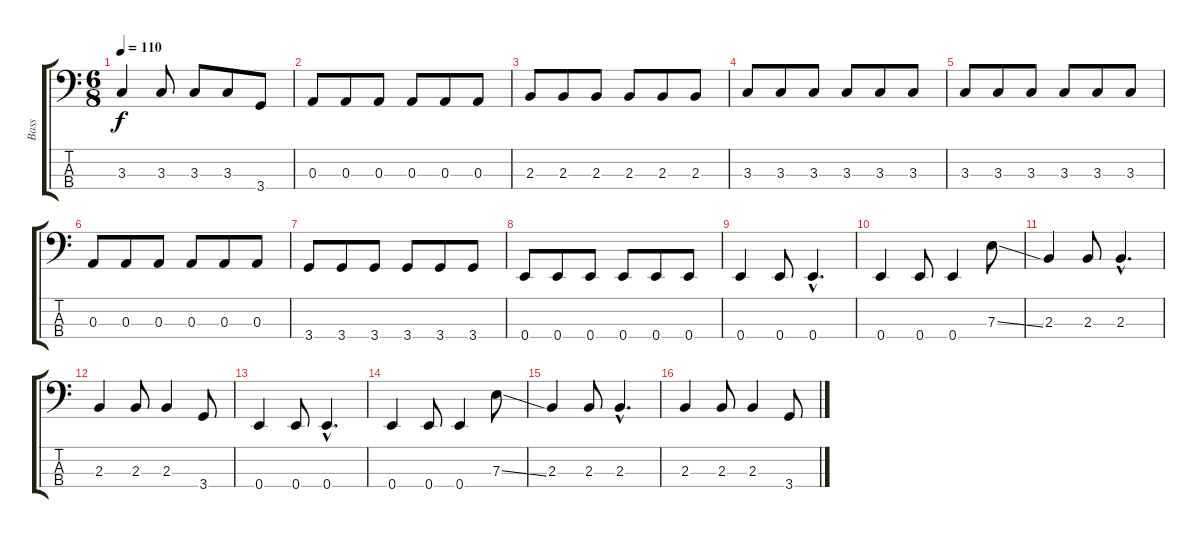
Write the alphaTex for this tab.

\track ("Bass" "Bass") {instrument electricbasspick}
\staff {score tabs}
\tuning (G2 D2 A1 E1) {hide}
\ts (6 8)
\tempo 110
\clef f4
\ks c
3.3.4{dy f} 3.3.8 3.3.8 3.3.8 3.4.8 |
0.3.8 0.3.8 0.3.8 0.3.8 0.3.8 0.3.8 |
2.3.8 2.3.8 2.3.8 2.3.8 2.3.8 2.3.8 |
3.3.8 3.3.8 3.3.8 3.3.8 3.3.8 3.3.8 |
3.3.8 3.3.8 3.3.8 3.3.8 3.3.8 3.3.8 |
0.3.8 0.3.8 0.3.8 0.3.8 0.3.8 0.3.8 |
3.4.8 3.4.8 3.4.8 3.4.8 3.4.8 3.4.8 |
0.4.8 0.4.8 0.4.8 0.4.8 0.4.8 0.4.8 |
0.4.4 0.4.8 0.4{hac}.4{d} |
0.4.4 0.4.8 0.4.4 7.3{ss}.8 |
2.3.4 2.3.8 2.3{hac}.4{d} |
2.3.4 2.3.8 2.3.4 3.4.8 |
0.4.4 0.4.8 0.4{hac}.4{d} |
0.4.4 0.4.8 0.4.4 7.3{ss}.8 |
2.3.4 2.3.8 2.3{hac}.4{d} |
2.3.4 2.3.8 2.3.4 3.4.8
